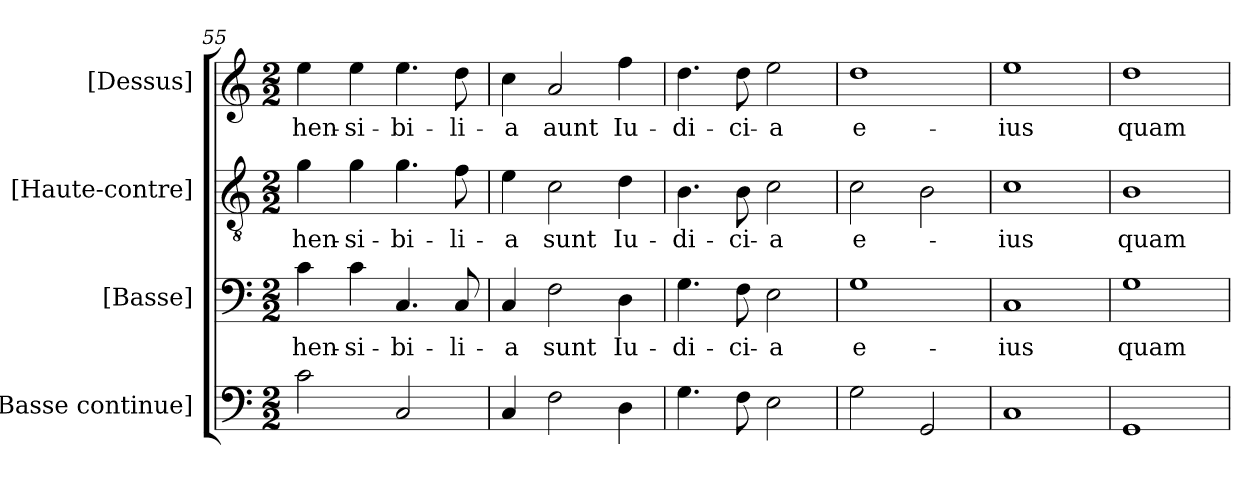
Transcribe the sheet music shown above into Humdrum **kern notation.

**kern	**kern	**text	**kern	**text	**kern	**text
*part4	*part3	*part3	*part2	*part2	*part1	*part1
*staff4	*staff3	*staff3	*staff2	*staff2	*staff1	*staff1
*I"[Basse continue]	*I"[Basse]	*	*I"[Haute-contre]	*	*I"[Dessus]	*
*I'B.c.	*I'B.	*	*I'H-c.	*	*I'D.	*
!!LO:PB:g=z
*clefF4	*clefF4	*	*clefGv2	*	*clefG2	*
*	*	*	*ITrd7c12	*	*	*
*k[]	*k[]	*	*k[]	*	*k[]	*
*a:	*a:	*	*a:	*	*a:	*
*M2/2	*M2/2	*	*M2/2	*	*M2/2	*
=55	=55	=55	=55	=55	=55	=55
!	!	!LO:LY:b:color=#000000	!	!	!	!
!	!	!	!	!LO:LY:b:color=#000000	!	!
!	!	!	!	!	!	!LO:LY:b:color=#000000
2ci\	4ci\	-hen-	4Gi\	-hen-	4eei\	-hen-
!	!	!LO:LY:b:color=#000000	!	!	!	!
!	!	!	!	!LO:LY:b:color=#000000	!	!
!	!	!	!	!	!	!LO:LY:b:color=#000000
.	4ci\	-si-	4Gi\	-si-	4eei\	-si-
!	!	!LO:LY:b:color=#000000	!	!	!	!
!	!	!	!	!LO:LY:b:color=#000000	!	!
!	!	!	!	!	!	!LO:LY:b:color=#000000
2Ci/	4.Ci/	-bi-	4.Gi\	-bi-	4.eei\	-bi-
!	!	!LO:LY:b:color=#000000	!	!	!	!
!	!	!	!	!LO:LY:b:color=#000000	!	!
!	!	!	!	!	!	!LO:LY:b:color=#000000
.	8Ci/	-li-	8Fi\	-li-	8ddi\	-li-
=56	=56	=56	=56	=56	=56	=56
!	!	!LO:LY:b:color=#000000	!	!	!	!
!	!	!	!	!LO:LY:b:color=#000000	!	!
!	!	!	!	!	!	!LO:LY:b:color=#000000
4Ci/	4Ci/	-a	4Ei\	-a	4cci\	-a
!	!	!LO:LY:b:color=#000000	!	!	!	!
!	!	!	!	!LO:LY:b:color=#000000	!	!
!	!	!	!	!	!	!LO:LY:b:color=#000000
2Fi\	2Fi\	sunt	2Ci\	sunt	2ai/	aunt
!	!	!LO:LY:b:color=#000000	!	!	!	!
!	!	!	!	!LO:LY:b:color=#000000	!	!
!	!	!	!	!	!	!LO:LY:b:color=#000000
4Di\	4Di\	Iu-	4Di\	Iu-	4ffi\	Iu-
=57	=57	=57	=57	=57	=57	=57
!	!	!LO:LY:b:color=#000000	!	!	!	!
!	!	!	!	!LO:LY:b:color=#000000	!	!
!	!	!	!	!	!	!LO:LY:b:color=#000000
4.Gi\	4.Gi\	-di-	4.BBi\	-di-	4.ddi\	-di-
!	!	!LO:LY:b:color=#000000	!	!	!	!
!	!	!	!	!LO:LY:b:color=#000000	!	!
!	!	!	!	!	!	!LO:LY:b:color=#000000
8Fi\	8Fi\	-ci-	8BBi\	-ci-	8ddi\	-ci-
!	!	!LO:LY:b:color=#000000	!	!	!	!
!	!	!	!	!LO:LY:b:color=#000000	!	!
!	!	!	!	!	!	!LO:LY:b:color=#000000
2Ei\	2Ei\	-a	2Ci\	-a	2eei\	-a
=58	=58	=58	=58	=58	=58	=58
!	!	!LO:LY:b:color=#000000	!	!	!	!
!	!	!	!	!LO:LY:b:color=#000000	!	!
!	!	!	!	!	!	!LO:LY:b:color=#000000
2Gi\	1Gi	e-	2Ci\	e-	1ddi	e-
2GGi/	.	.	2BBi\	.	.	.
=59	=59	=59	=59	=59	=59	=59
!	!	!LO:LY:b:color=#000000	!	!	!	!
!	!	!	!	!LO:LY:b:color=#000000	!	!
!	!	!	!	!	!	!LO:LY:b:color=#000000
1Ci	1Ci	-ius	1Ci	-ius	1eei	-ius
=60	=60	=60	=60	=60	=60	=60
!	!	!LO:LY:b:color=#000000	!	!	!	!
!	!	!	!	!LO:LY:b:color=#000000	!	!
!	!	!	!	!	!	!LO:LY:b:color=#000000
1GGi	1Gi	quam	1BBi	quam	1ddi	quam
=	=	=	=	=	=	=
*-	*-	*-	*-	*-	*-	*-
